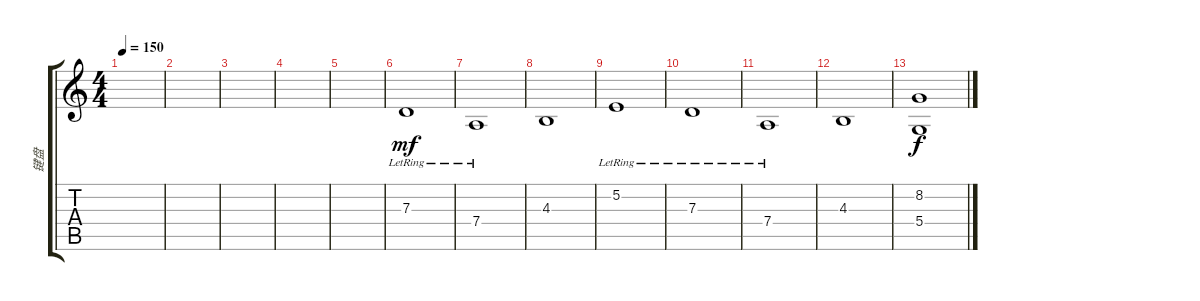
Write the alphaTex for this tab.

\track ("键盘" "键盘") {instrument synthstrings2}
\staff {score tabs}
\tuning (E4 B3 G3 D3 A2 E2) {hide}
\ts (4 4)
\tempo 150
\clef g2
\ks c
|
|
|
|
|
7.3{lr}.1{dy mf} |
7.4{lr}.1 |
4.3.1 |
5.2{lr}.1 |
7.3{lr}.1 |
7.4{lr}.1 |
4.3.1 |
(8.2 5.4).1{dy f}
